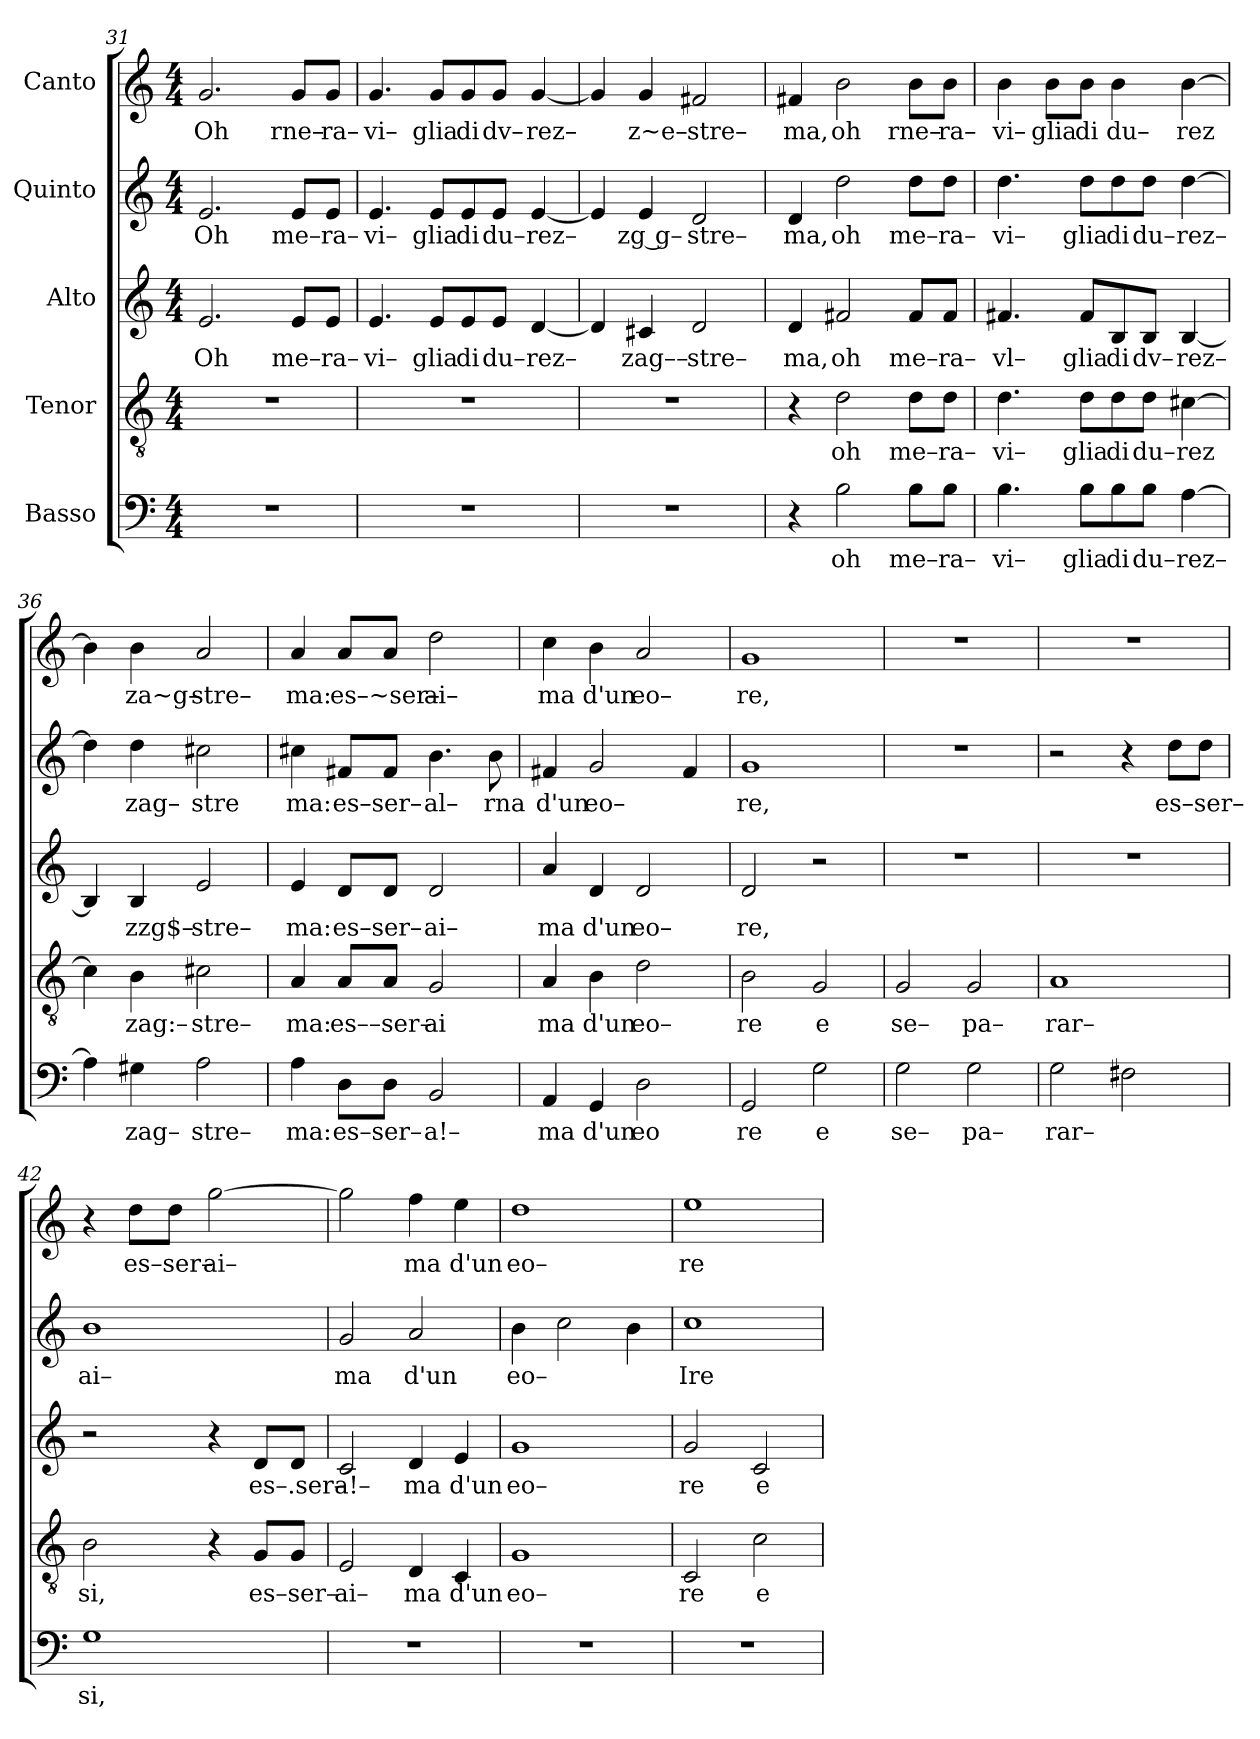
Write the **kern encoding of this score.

**kern	**text	**kern	**text	**kern	**text	**kern	**text	**kern	**text
*part5	*part5	*part4	*part4	*part3	*part3	*part2	*part2	*part1	*part1
*staff5	*staff5	*staff4	*staff4	*staff3	*staff3	*staff2	*staff2	*staff1	*staff1
*I"Basso	*	*I"Tenor	*	*I"Alto	*	*I"Quinto	*	*I"Canto	*
*clefF4	*	*clefGv2	*	*clefG2	*	*clefG2	*	*clefG2	*
*k[]	*	*k[]	*	*k[]	*	*k[]	*	*k[]	*
*M4/4	*	*M4/4	*	*M4/4	*	*M4/4	*	*M4/4	*
=31	=31	=31	=31	=31	=31	=31	=31	=31	=31
!	!	!	!	!	!LO:LY:b	!	!LO:LY:b	!	!LO:LY:b
1r	.	1r	.	2.e/	Oh	2.e/	Oh	2.g/	Oh
!	!	!	!	!	!LO:LY:b	!	!LO:LY:b	!	!LO:LY:b
.	.	.	.	8e/L	me–	8e/L	me–	8g/L	rne–
!	!	!	!	!	!LO:LY:b	!	!LO:LY:b	!	!LO:LY:b
.	.	.	.	8e/J	ra–	8e/J	ra–	8g/J	ra–
=32	=32	=32	=32	=32	=32	=32	=32	=32	=32
!	!	!	!	!	!LO:LY:b	!	!LO:LY:b	!	!LO:LY:b
1r	.	1r	.	4.e/	vi–	4.e/	vi–	4.g/	vi–
!	!	!	!	!	!LO:LY:b	!	!LO:LY:b	!	!LO:LY:b
.	.	.	.	8e/L	glia	8e/L	glia	8g/L	glia
!	!	!	!	!	!LO:LY:b	!	!LO:LY:b	!	!LO:LY:b
.	.	.	.	8e/	di	8e/	di	8g/	di
!	!	!	!	!	!LO:LY:b	!	!LO:LY:b	!	!LO:LY:b
.	.	.	.	8e/J	du–	8e/J	du–	8g/J	dv–
!	!	!	!	!	!LO:LY:b	!	!LO:LY:b	!	!LO:LY:b
.	.	.	.	[4d/	rez–	[4e/	rez–	[4g/	rez–
=33	=33	=33	=33	=33	=33	=33	=33	=33	=33
1r	.	1r	.	4d/]	.	4e/]	.	4g/]	.
!	!	!	!	!	!LO:LY:b	!	!LO:LY:b	!	!LO:LY:b
.	.	.	.	4c#X/	zag––	4e/	zg g–	4g/	z~e–
!	!	!	!	!	!LO:LY:b	!	!LO:LY:b	!	!LO:LY:b
.	.	.	.	2d/	stre–	2d/	stre–	2f#X/	stre–
=34	=34	=34	=34	=34	=34	=34	=34	=34	=34
!	!	!	!	!	!LO:LY:b	!	!LO:LY:b	!	!LO:LY:b
4r	.	4r	.	4d/	ma,	4d/	ma,	4f#X/	ma,
!	!LO:LY:b	!	!LO:LY:b	!	!LO:LY:b	!	!LO:LY:b	!	!LO:LY:b
2B\	oh	2d\	oh	2f#X/	oh	2dd\	oh	2b\	oh
!	!LO:LY:b	!	!LO:LY:b	!	!LO:LY:b	!	!LO:LY:b	!	!LO:LY:b
8B\L	me–	8d\L	me–	8f#/L	me–	8dd\L	me–	8b\L	rne–
!	!LO:LY:b	!	!LO:LY:b	!	!LO:LY:b	!	!LO:LY:b	!	!LO:LY:b
8B\J	ra–	8d\J	ra–	8f#/J	ra–	8dd\J	ra–	8b\J	ra–
=35	=35	=35	=35	=35	=35	=35	=35	=35	=35
!	!LO:LY:b	!	!LO:LY:b	!	!LO:LY:b	!	!LO:LY:b	!	!LO:LY:b
4.B\	vi–	4.d\	vi–	4.f#X/	vl–	4.dd\	vi–	4b\	vi–
!	!	!	!	!	!	!	!	!	!LO:LY:b
.	.	.	.	.	.	.	.	8b\L	glia
!	!LO:LY:b	!	!LO:LY:b	!	!LO:LY:b	!	!LO:LY:b	!	!LO:LY:b
8B\L	glia	8d\L	glia	8f#/L	glia	8dd\L	glia	8b\J	di
!	!LO:LY:b	!	!LO:LY:b	!	!LO:LY:b	!	!LO:LY:b	!	!LO:LY:b
8B\	di	8d\	di	8B/	di	8dd\	di	4b\	du–
!	!LO:LY:b	!	!LO:LY:b	!	!LO:LY:b	!	!LO:LY:b	!	!
8B\J	du–	8d\J	du–	8B/J	dv–	8dd\J	du–	.	.
!	!LO:LY:b	!	!LO:LY:b	!	!LO:LY:b	!	!LO:LY:b	!	!LO:LY:b
[4A\	rez–	[4c#X\	rez	[4B/	rez–	[4dd\	rez–	[4b\	rez
=36	=36	=36	=36	=36	=36	=36	=36	=36	=36
4A\]	.	4c#\]	.	4B/]	.	4dd\]	.	4b\]	.
!	!LO:LY:b	!	!LO:LY:b	!	!LO:LY:b	!	!LO:LY:b	!	!LO:LY:b
4G#X\	zag–	4B\	zag:–	4B/	zzg$–	4dd\	zag–	4b\	za~g–
!	!LO:LY:b	!	!LO:LY:b	!	!LO:LY:b	!	!LO:LY:b	!	!LO:LY:b
2A\	stre–	2c#X\	stre–	2e/	stre–	2cc#X\	stre	2a/	stre–
=37	=37	=37	=37	=37	=37	=37	=37	=37	=37
!	!LO:LY:b	!	!LO:LY:b	!	!LO:LY:b	!	!LO:LY:b	!	!LO:LY:b
4A\	ma:	4A/	ma:	4e/	ma:	4cc#X\	ma:	4a/	ma:
!	!LO:LY:b	!	!LO:LY:b	!	!LO:LY:b	!	!LO:LY:b	!	!LO:LY:b
8D\L	es–ser–	8A/L	es––ser–	8d/L	es–ser–	8f#X/L	es–ser–	8a/L	es–~ser–
8D\J	.	8A/J	.	8d/J	.	8f#/J	.	8a/J	.
!	!LO:LY:b	!	!LO:LY:b	!	!LO:LY:b	!	!LO:LY:b	!	!LO:LY:b
2BB/	a!–	2G/	ai	2d/	ai–	4.b\	al–	2dd\	ai–
!	!	!	!	!	!	!	!LO:LY:b	!	!
.	.	.	.	.	.	8b\	rna	.	.
=38	=38	=38	=38	=38	=38	=38	=38	=38	=38
!	!LO:LY:b	!	!LO:LY:b	!	!LO:LY:b	!	!LO:LY:b	!	!LO:LY:b
4AA/	ma	4A/	ma	4a/	ma	4f#X/	d'un	4cc\	ma
!	!LO:LY:b	!	!LO:LY:b	!	!LO:LY:b	!	!LO:LY:b	!	!LO:LY:b
4GG/	d'un	4B\	d'un	4d/	d'un	2g/	eo–	4b\	d'un
!	!LO:LY:b	!	!LO:LY:b	!	!LO:LY:b	!	!	!	!LO:LY:b
2D\	eo	2d\	eo–	2d/	eo–	.	.	2a/	eo–
.	.	.	.	.	.	4f#/	.	.	.
=39	=39	=39	=39	=39	=39	=39	=39	=39	=39
!	!LO:LY:b	!	!LO:LY:b	!	!LO:LY:b	!	!LO:LY:b	!	!LO:LY:b
2GG/	re	2B\	re	2d/	re,	1g	re,	1g	re,
!	!LO:LY:b	!	!LO:LY:b	!	!	!	!	!	!
2G\	e	2G/	e	2r	.	.	.	.	.
=40	=40	=40	=40	=40	=40	=40	=40	=40	=40
!	!LO:LY:b	!	!LO:LY:b	!	!	!	!	!	!
2G\	se–	2G/	se–	1r	.	1r	.	1r	.
!	!LO:LY:b	!	!LO:LY:b	!	!	!	!	!	!
2G\	pa–	2G/	pa–	.	.	.	.	.	.
=41	=41	=41	=41	=41	=41	=41	=41	=41	=41
!	!LO:LY:b	!	!LO:LY:b	!	!	!	!	!	!
2G\	rar–	1A	rar–	1r	.	2r	.	1r	.
2F#X\	.	.	.	.	.	4r	.	.	.
!	!	!	!	!	!	!	!LO:LY:b	!	!
.	.	.	.	.	.	8dd\L	es–ser–	.	.
.	.	.	.	.	.	8dd\J	.	.	.
=42	=42	=42	=42	=42	=42	=42	=42	=42	=42
!	!LO:LY:b	!	!LO:LY:b	!	!	!	!LO:LY:b	!	!
1G	si,	2B\	si,	2r	.	1b	ai–	4r	.
!	!	!	!	!	!	!	!	!	!LO:LY:b
.	.	.	.	.	.	.	.	8dd\L	es–ser–
.	.	.	.	.	.	.	.	8dd\J	.
!	!	!	!	!	!	!	!	!	!LO:LY:b
.	.	4r	.	4r	.	.	.	[2gg\	ai–
!	!	!	!LO:LY:b	!	!LO:LY:b	!	!	!	!
.	.	8G/L	es–ser–	8d/L	es–.ser–	.	.	.	.
.	.	8G/J	.	8d/J	.	.	.	.	.
=43	=43	=43	=43	=43	=43	=43	=43	=43	=43
!	!	!	!LO:LY:b	!	!LO:LY:b	!	!LO:LY:b	!	!
1r	.	2E/	ai–	2c/	a!–	2g/	ma	2gg\]	.
!	!	!	!LO:LY:b	!	!LO:LY:b	!	!LO:LY:b	!	!LO:LY:b
.	.	4D/	ma	4d/	ma	2a/	d'un	4ff\	ma
!	!	!	!LO:LY:b	!	!LO:LY:b	!	!	!	!LO:LY:b
.	.	4C/	d'un	4e/	d'un	.	.	4ee\	d'un
=44	=44	=44	=44	=44	=44	=44	=44	=44	=44
!	!	!	!LO:LY:b	!	!LO:LY:b	!	!LO:LY:b	!	!LO:LY:b
1r	.	1G	eo–	1g	eo–	4b\	eo–	1dd	eo–
.	.	.	.	.	.	2cc\	.	.	.
.	.	.	.	.	.	4b\	.	.	.
=45	=45	=45	=45	=45	=45	=45	=45	=45	=45
!	!	!	!LO:LY:b	!	!LO:LY:b	!	!LO:LY:b	!	!LO:LY:b
1r	.	2C/	re	2g/	re	1cc	Ire	1ee	re
!	!	!	!LO:LY:b	!	!LO:LY:b	!	!	!	!
.	.	2c\	e	2c/	e	.	.	.	.
=	=	=	=	=	=	=	=	=	=
*-	*-	*-	*-	*-	*-	*-	*-	*-	*-
